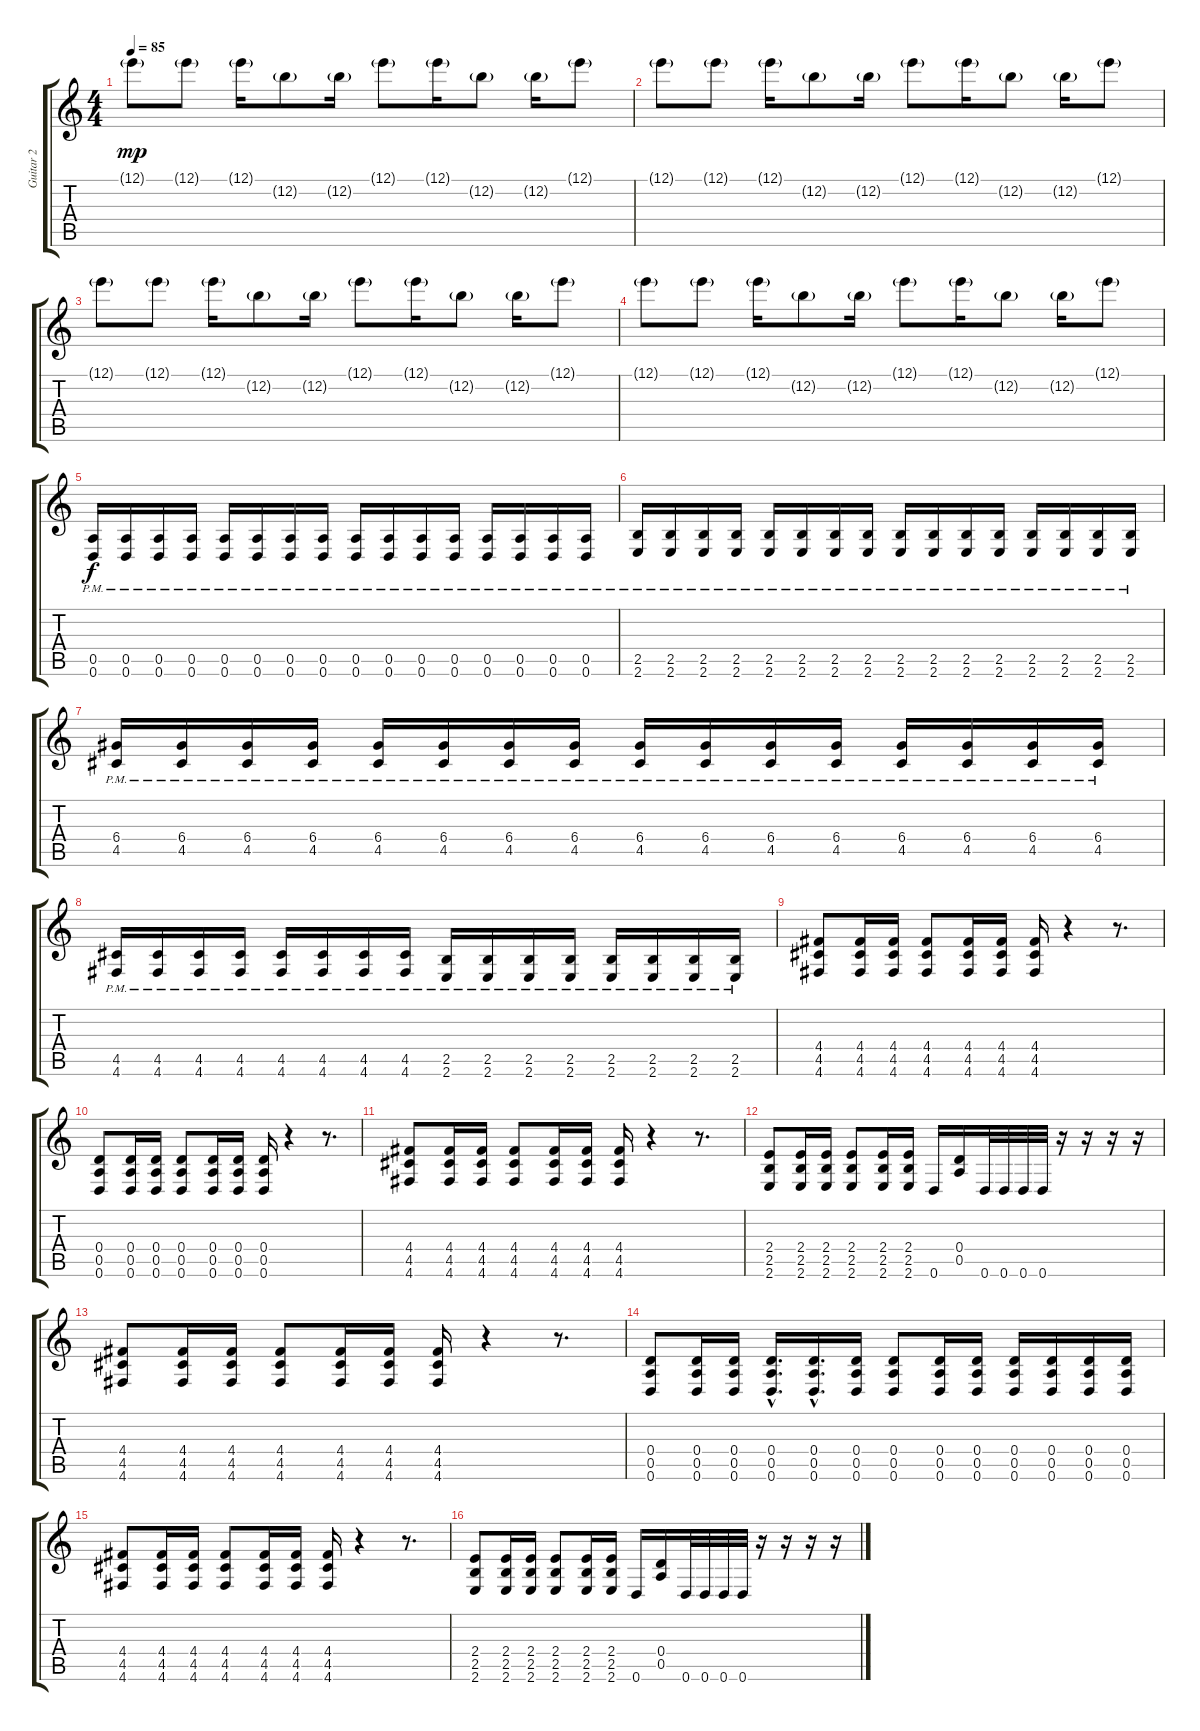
\track ("Guitar 2" "Guitar 2") {instrument overdrivenguitar}
\staff {score tabs}
\tuning (E4 B3 G3 D3 A2 D2) {hide}
\ts (4 4)
\tempo 85
\clef g2
\ks c
12.1{g}.8{dy mp} 12.1{g}.8 12.1{g}.16 12.2{g}.8 12.2{g}.16 12.1{g}.8 12.1{g}.16 12.2{g}.8 12.2{g}.16 12.1{g}.8 |
12.1{g}.8 12.1{g}.8 12.1{g}.16 12.2{g}.8 12.2{g}.16 12.1{g}.8 12.1{g}.16 12.2{g}.8 12.2{g}.16 12.1{g}.8 |
12.1{g}.8 12.1{g}.8 12.1{g}.16 12.2{g}.8 12.2{g}.16 12.1{g}.8 12.1{g}.16 12.2{g}.8 12.2{g}.16 12.1{g}.8 |
12.1{g}.8 12.1{g}.8 12.1{g}.16 12.2{g}.8 12.2{g}.16 12.1{g}.8 12.1{g}.16 12.2{g}.8 12.2{g}.16 12.1{g}.8 |
(0.5{pm} 0.6{pm}).16{dy f instrument distortionguitar} (0.5{pm} 0.6{pm}).16 (0.5{pm} 0.6{pm}).16 (0.5{pm} 0.6{pm}).16 (0.5{pm} 0.6{pm}).16 (0.5{pm} 0.6{pm}).16 (0.5{pm} 0.6{pm}).16 (0.5{pm} 0.6{pm}).16 (0.5{pm} 0.6{pm}).16 (0.5{pm} 0.6{pm}).16 (0.5{pm} 0.6{pm}).16 (0.5{pm} 0.6{pm}).16 (0.5{pm} 0.6{pm}).16 (0.5{pm} 0.6{pm}).16 (0.5{pm} 0.6{pm}).16 (0.5{pm} 0.6{pm}).16 |
(2.5{pm} 2.6{pm}).16 (2.5{pm} 2.6{pm}).16 (2.5{pm} 2.6{pm}).16 (2.5{pm} 2.6{pm}).16 (2.5{pm} 2.6{pm}).16 (2.5{pm} 2.6{pm}).16 (2.5{pm} 2.6{pm}).16 (2.5{pm} 2.6{pm}).16 (2.5{pm} 2.6{pm}).16 (2.5{pm} 2.6{pm}).16 (2.5{pm} 2.6{pm}).16 (2.5{pm} 2.6{pm}).16 (2.5{pm} 2.6{pm}).16 (2.5{pm} 2.6{pm}).16 (2.5{pm} 2.6{pm}).16 (2.5{pm} 2.6{pm}).16 |
(6.4{pm} 4.5{pm}).16 (6.4{pm} 4.5{pm}).16 (6.4{pm} 4.5{pm}).16 (6.4{pm} 4.5{pm}).16 (6.4{pm} 4.5{pm}).16 (6.4{pm} 4.5{pm}).16 (6.4{pm} 4.5{pm}).16 (6.4{pm} 4.5{pm}).16 (6.4{pm} 4.5{pm}).16 (6.4{pm} 4.5{pm}).16 (6.4{pm} 4.5{pm}).16 (6.4{pm} 4.5{pm}).16 (6.4{pm} 4.5{pm}).16 (6.4{pm} 4.5{pm}).16 (6.4{pm} 4.5{pm}).16 (6.4{pm} 4.5{pm}).16 |
(4.5{pm} 4.6{pm}).16 (4.5{pm} 4.6{pm}).16 (4.5{pm} 4.6{pm}).16 (4.5{pm} 4.6{pm}).16 (4.5{pm} 4.6{pm}).16 (4.5{pm} 4.6{pm}).16 (4.5{pm} 4.6{pm}).16 (4.5{pm} 4.6{pm}).16 (2.5{pm} 2.6{pm}).16 (2.5{pm} 2.6{pm}).16 (2.5{pm} 2.6{pm}).16 (2.5{pm} 2.6{pm}).16 (2.5{pm} 2.6{pm}).16 (2.5{pm} 2.6{pm}).16 (2.5{pm} 2.6{pm}).16 (2.5{pm} 2.6{pm}).16 |
(4.4 4.5 4.6).8{volume 11} (4.4 4.5 4.6).16 (4.4 4.5 4.6).16 (4.4 4.5 4.6).8 (4.4 4.5 4.6).16 (4.4 4.5 4.6).16 (4.4 4.5 4.6).16 r.4 r.8{d} |
(0.4 0.5 0.6).8 (0.4 0.5 0.6).16 (0.4 0.5 0.6).16 (0.4 0.5 0.6).8 (0.4 0.5 0.6).16 (0.4 0.5 0.6).16 (0.4 0.5 0.6).16 r.4 r.8{d} |
(4.4 4.5 4.6).8 (4.4 4.5 4.6).16 (4.4 4.5 4.6).16 (4.4 4.5 4.6).8 (4.4 4.5 4.6).16 (4.4 4.5 4.6).16 (4.4 4.5 4.6).16 r.4 r.8{d} |
(2.4 2.5 2.6).8 (2.4 2.5 2.6).16 (2.4 2.5 2.6).16 (2.4 2.5 2.6).8 (2.4 2.5 2.6).16 (2.4 2.5 2.6).16 0.6.16 (0.4 0.5).16 0.6.32 0.6.32 0.6.32 0.6.32 r.16 r.16 r.16 r.16 |
(4.4 4.5 4.6).8{volume 11} (4.4 4.5 4.6).16 (4.4 4.5 4.6).16 (4.4 4.5 4.6).8 (4.4 4.5 4.6).16 (4.4 4.5 4.6).16 (4.4 4.5 4.6).16 r.4 r.8{d} |
(0.4 0.5 0.6).8 (0.4 0.5 0.6).16 (0.4 0.5 0.6).16 (0.4{hac} 0.5{hac} 0.6{hac}).16{d} (0.4{hac} 0.5{hac} 0.6{hac}).16{d} (0.4 0.5 0.6).16 (0.4 0.5 0.6).8 (0.4 0.5 0.6).16 (0.4 0.5 0.6).16 (0.4 0.5 0.6).16 (0.4 0.5 0.6).16 (0.4 0.5 0.6).16 (0.4 0.5 0.6).16 |
(4.4 4.5 4.6).8 (4.4 4.5 4.6).16 (4.4 4.5 4.6).16 (4.4 4.5 4.6).8 (4.4 4.5 4.6).16 (4.4 4.5 4.6).16 (4.4 4.5 4.6).16 r.4 r.8{d} |
(2.4 2.5 2.6).8 (2.4 2.5 2.6).16 (2.4 2.5 2.6).16 (2.4 2.5 2.6).8 (2.4 2.5 2.6).16 (2.4 2.5 2.6).16 0.6.16 (0.4 0.5).16 0.6.32 0.6.32 0.6.32 0.6.32 r.16 r.16 r.16 r.16
